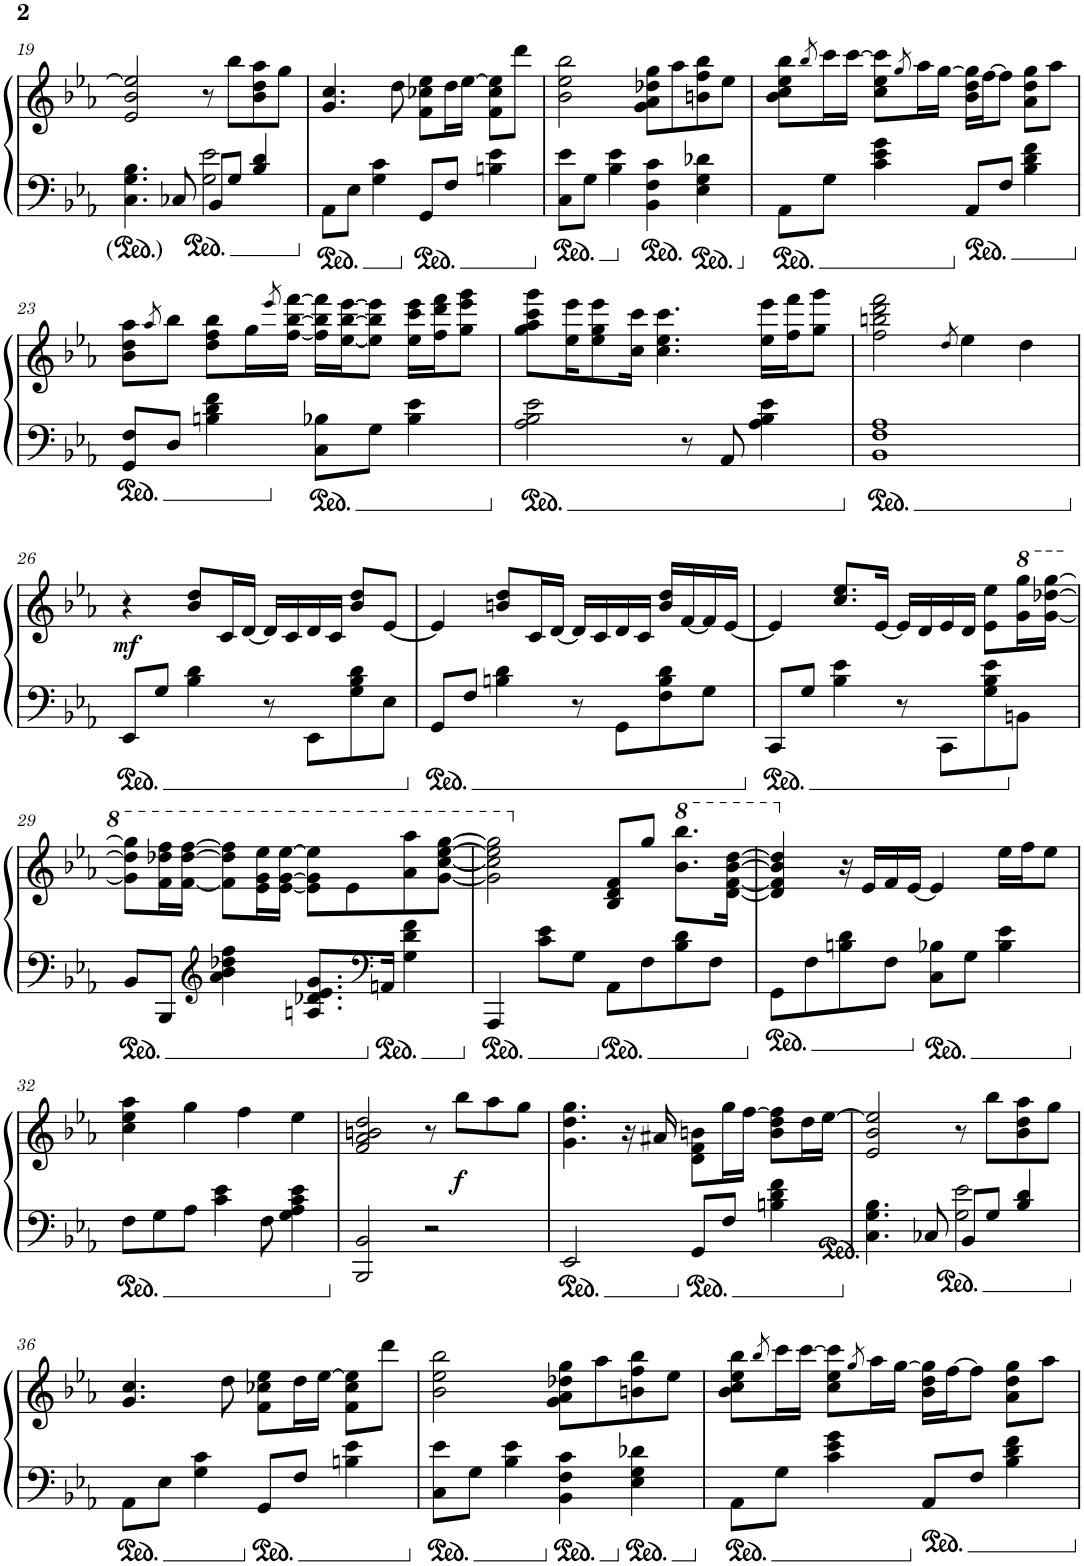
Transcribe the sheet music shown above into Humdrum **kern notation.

**kern	**kern	**dynam
*part1	*part1	*part1
*staff2	*staff1	*staff1/2
*I"Piano	*	*
*I'Pno.	*	*
!!LO:PB:g=z
*clefF4	*clefG2	*
*k[b-e-a-]	*k[b-e-a-]	*
*M4/4	*M4/4	*
=19	=19	=19
*^	*	*
4.C\ 4.G\ 4.B-\	2ryy	2e-/ 2b-/ 2ee-/]	.
8C-X/	.	.	.
8BB-/L	2G\ 2e-\	8r	.
8G/J	.	8bb-\L	.
4B-/ 4d/	.	8b-\ 8dd\ 8aa-\	.
.	.	8gg\J	.
*v	*v	*	*
=20	=20	=20
8AA-\L	4.g/ 4.cc/	.
8E-\J	.	.
4G\ 4c\	.	.
.	8dd\	.
8GG/L	8f\ 8cc-X\ 8ee-\L	.
8F/J	16dd\L	.
.	[16ee-\JJ	.
4Bn\ 4e-\	8f\ 8cc-\ 8ee-\]L	.
.	8ddd\J	.
=21	=21	=21
*^	*	*
8C\ 8e-\L	4ryy	2b-\ 2ee-\ 2bb-\	.
8G\J	.	.	.
4B-\	4e-\	.	.
4BB-\ 4F\ 4c\	2ryy	8g\ 8a-\ 8dd-X\ 8gg\L	.
.	.	8aa-\	.
4E-\ 4G\ 4d-X\	.	8bn\ 8ff\ 8bb-\	.
.	.	8ee-\J	.
*v	*v	*	*
=22	=22	=22
8AA-\L	8b-\ 8cc\ 8ee-\ 8bb-\L	.
.	8qbb-/	.
8G\J	16ccc\L	.
.	[16ccc\JJ	.
4c\ 4e-\ 4g\	8cc\ 8ee-\ 8ccc\]L	.
.	8qgg/	.
.	16aa-\L	.
.	[16gg\JJ	.
8AA-/L	16b-\ 16dd\ 16gg\]LL	.
.	[16ff\J	.
8F/J	8ff\J]	.
4B-\ 4d\ 4f\	8a-\ 8dd\ 8gg\L	.
.	8aa-\J	.
!!LO:LB:g=z
=23	=23	=23
8GG/ 8F/L	8b-\ 8dd\ 8aa-\L	.
.	8qaa-/	.
8D/J	8bb-\J	.
4Bn\ 4d\ 4f\	8dd\ 8ff\ 8bb-\L	.
.	16gg\L	.
.	8qeee-/	.
.	[16ff\ [16bb-\ [16fff\JJ	.
8C\ 8B-X\L	16ff\] 16bb-\] 16fff\]LL	.
.	[16ee-\ [16bb-\ [16eee-\J	.
8G\J	8ee-\] 8bb-\] 8eee-\]J	.
4B-\ 4e-\	16ee-\ 16ccc\ 16eee-\LL	.
.	16ff\ 16ddd\ 16fff\J	.
.	8gg\ 8eee-\ 8ggg\J	.
=24	=24	=24
2A-\ 2B-\ 2e-\	8gg\ 8aa-\ 8ccc\ 8ggg\L	.
.	16ee-\ 16eee-\K	.
.	8ee-\ 8gg\ 8eee-\	.
.	16cc\ 16ccc\Jk	.
.	4.cc\ 4.ee-\ 4.ccc\	.
8r	.	.
8AA-/	.	.
4A-\ 4B-\ 4e-\	16ee-\ 16eee-\LL	.
.	16ff\ 16fff\J	.
.	8gg\ 8ggg\J	.
=25	=25	=25
1BB- 1F 1A-	2ff\ 2bbn\ 2ddd\ 2fff\	.
.	8qdd/	.
.	4ee-\	.
.	4dd\	.
!!LO:LB:g=z
=26	=26	=26
!	!	!LO:DY:b
8EE-/L	4r	mf
8G/J	.	.
4B-\ 4d\	8b-/ 8dd/L	.
.	16c/L	.
.	[16d/JJ	.
8r	16d/LL]	.
.	16c/	.
8EE-\L	16d/	.
.	16c/JJ	.
8G\ 8B-\ 8d\	8b-/ 8dd/L	.
8E-\J	[8e-/J	.
=27	=27	=27
8GG/L	4e-/]	.
8F/J	.	.
4Bn\ 4d\	8bn/ 8dd/L	.
.	16c/L	.
.	[16d/JJ	.
8r	16d/LL]	.
.	16c/	.
8GG\L	16d/	.
.	16c/JJ	.
8F\ 8B\ 8d\	16b/ 16dd/LL	.
.	[16f/	.
8G\J	16f/]	.
.	[16e-/JJ	.
=28	=28	=28
8CC/L	4e-/]	.
8G/J	.	.
4B-\ 4e-\	8.cc/ 8.ee-/L	.
.	[16e-/Jk	.
8r	16e-/LL]	.
.	16d/	.
8CC\L	16e-/	.
.	16d/JJ	.
8G\ 8B-\ 8e-\	8e-\ 8ee-\L	.
*	*8va	*
8BBn\J	16gg\ 16ggg\L	.
.	[16gg\ [16ddd-X\ [16ggg\JJ	.
!!LO:LB:g=z
=29	=29	=29
8BB-/L	8gg\] 8ddd-\] 8ggg\]L	.
8BBB-/J	16ff\ 16ddd-X\ 16fff\L	.
.	[16ff\ [16ddd-\ [16fff\JJ	.
*clefG2	*	*
4a-\ 4b-\ 4dd-X\ 4ff\	8ff\] 8ddd-\] 8fff\]L	.
.	16ee-\ 16gg\ 16eee-\L	.
.	[16ee-\ [16gg\ [16eee-\JJ	.
8.An/ 8.d-X/ 8.e-/ 8.g/L	8ee-\] 8gg\] 8eee-\]L	.
.	8ee-\	.
*clefF4	*	*
16AAn/Jk	.	.
4G\ 4d-\ 4f\	8aa-\ 8aaa-\	.
.	[8gg\ [8ccc\ [8eee-\ [8ggg\J	.
=30	=30	=30
4AAA-/	2gg\] 2ccc\] 2eee-\] 2ggg\]	.
8c\ 8e-\L	.	.
8G\J	.	.
*	*X8va	*
8AA-\L	8B-/ 8d/ 8f/L	.
8F\	8gg/J	.
*	*8va	*
8B-\ 8d\	8.bb-\ 8.bbb-\L	.
8F\J	.	.
.	[16dd\ [16ff\ [16bb-\ [16ddd\Jk	.
=31	=31	=31
8GG\L	4dd/] 4ff/] 4bb-/] 4ddd/]	.
8F\	.	.
*	*X8va	*
8Bn\ 8d\	16r	.
.	16e-/LL	.
8F\J	16f/	.
.	[16e-/JJ	.
8C\ 8B-X\L	4e-/]	.
8G\J	.	.
4B-\ 4e-\	16ee-\LL	.
.	16ff\J	.
.	8ee-\J	.
!!LO:LB:g=z
=32	=32	=32
8F\L	4cc\ 4ee-\ 4aa-\	.
8G\	.	.
8A-\J	4gg\	.
4c\ 4e-\	.	.
.	4ff\	.
8F\	.	.
4G\ 4A-\ 4c\ 4e-\	4ee-\	.
=33	=33	=33
2BBB-/ 2BB-/	2f/ 2a-/ 2bn/ 2dd/	.
2r	8r	.
!	!	!LO:DY:b
.	8bb-\L	f
.	8aa-\	.
.	8gg\J	.
=34	=34	=34
2EE-/	4.g\ 4.dd\ 4.gg\	.
.	16r	.
.	16a#X/	.
8GG/L	8d\ 8f\ 8bn\L	.
8F/J	16gg\L	.
.	[16ff\JJ	.
4Bn\ 4d\ 4f\	8b\ 8dd\ 8ff\]L	.
.	16dd\L	.
.	[16ee-\JJ	.
=35	=35	=35
*^	*	*
4.C\ 4.G\ 4.B-\	2ryy	2e-/ 2b-/ 2ee-/]	.
8C-X/	.	.	.
8BB-/L	2G\ 2e-\	8r	.
8G/J	.	8bb-\L	.
4B-/ 4d/	.	8b-\ 8dd\ 8aa-\	.
.	.	8gg\J	.
*v	*v	*	*
!!LO:LB:g=z
=36	=36	=36
8AA-\L	4.g/ 4.cc/	.
8E-\J	.	.
4G\ 4c\	.	.
.	8dd\	.
8GG/L	8f\ 8cc-X\ 8ee-\L	.
8F/J	16dd\L	.
.	[16ee-\JJ	.
4Bn\ 4e-\	8f\ 8cc-\ 8ee-\]L	.
.	8ddd\J	.
=37	=37	=37
*^	*	*
8C\ 8e-\L	4ryy	2b-\ 2ee-\ 2bb-\	.
8G\J	.	.	.
4B-\	4e-\	.	.
4BB-\ 4F\ 4c\	2ryy	8g\ 8a-\ 8dd-X\ 8gg\L	.
.	.	8aa-\	.
4E-\ 4G\ 4d-X\	.	8bn\ 8ff\ 8bb-\	.
.	.	8ee-\J	.
*v	*v	*	*
=38	=38	=38
8AA-\L	8b-\ 8cc\ 8ee-\ 8bb-\L	.
.	8qbb-/	.
8G\J	16ccc\L	.
.	[16ccc\JJ	.
4c\ 4e-\ 4g\	8cc\ 8ee-\ 8ccc\]L	.
.	8qgg/	.
.	16aa-\L	.
.	[16gg\JJ	.
8AA-/L	16b-\ 16dd\ 16gg\]LL	.
.	[16ff\J	.
8F/J	8ff\J]	.
4B-\ 4d\ 4f\	8a-\ 8dd\ 8gg\L	.
.	8aa-\J	.
=	=	=
*-	*-	*-
